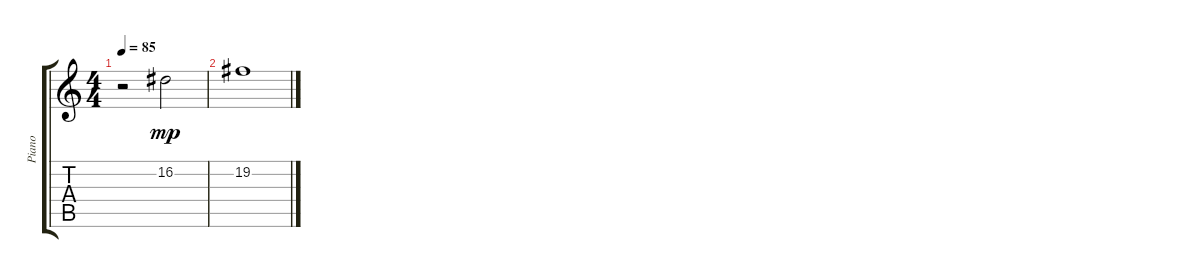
\track ("Piano" "Piano") {instrument acousticgrandpiano}
\staff {score tabs}
\tuning (E4 B3 G3 D3 A2 E2) {hide}
\ts (4 4)
\tempo 85
\clef g2
\ks c
r.2{dy mp} 16.2.2 |
19.2.1
